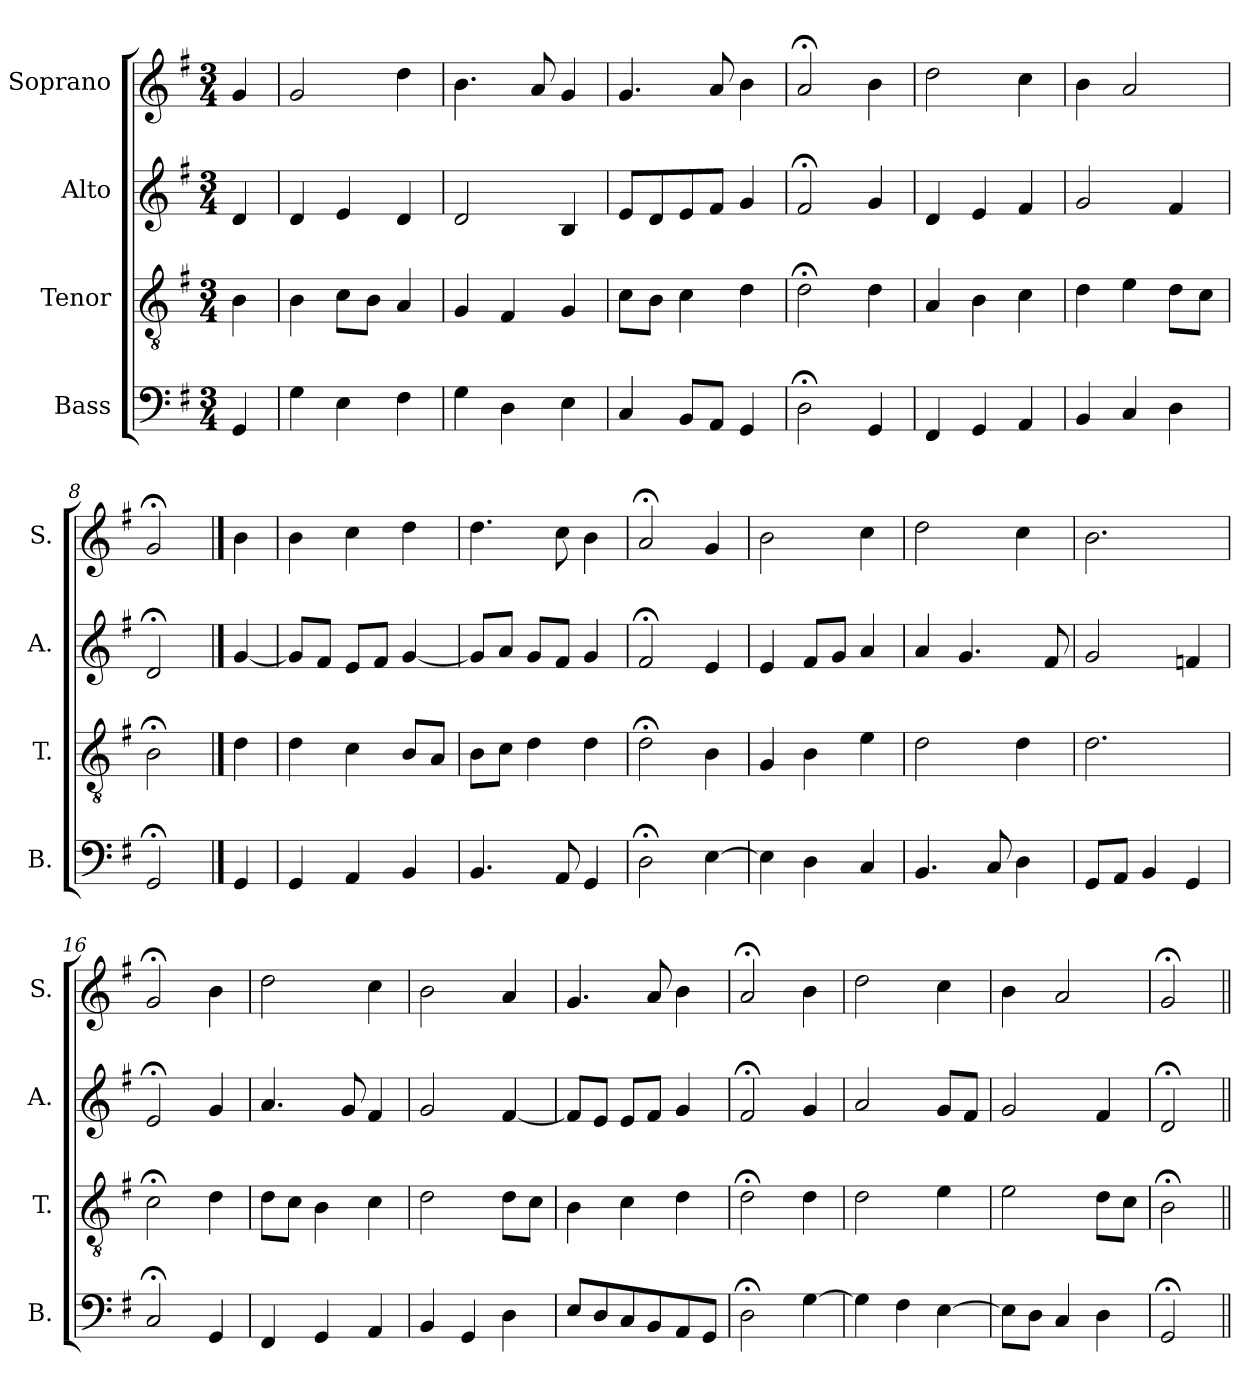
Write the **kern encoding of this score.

**kern	**kern	**kern	**kern
*part4	*part3	*part2	*part1
*staff4	*staff3	*staff2	*staff1
*I"Bass	*I"Tenor	*I"Alto	*I"Soprano
*I'B.	*I'T.	*I'A.	*I'S.
*clefF4	*clefGv2	*clefG2	*clefG2
*	*ITrd7c12	*	*
*k[f#]	*k[f#]	*k[f#]	*k[f#]
*G:	*G:	*G:	*G:
*M3/4	*M3/4	*M3/4	*M3/4
=1	=1	=1	=1
4GG/	4BB\	4d/	4g/
=2	=2	=2	=2
4G\	4BB\	4d/	2g/
4E\	8C\L	4e/	.
.	8BB\J	.	.
4F#\	4AA/	4d/	4dd\
=3	=3	=3	=3
4G\	4GG/	2d/	4.b\
4D\	4FF#/	.	.
.	.	.	8a/
4E\	4GG/	4B/	4g/
=4	=4	=4	=4
4C/	8C\L	8e/L	4.g/
.	8BB\J	8d/	.
8BB/L	4C\	8e/	.
8AA/J	.	8f#/J	8a/
4GG/	4D\	4g/	4b\
=5	=5	=5	=5
2D;<\	2D;<\	2f#;</	2a;</
4GG/	4D\	4g/	4b\
=6	=6	=6	=6
4FF#/	4AA/	4d/	2dd\
4GG/	4BB\	4e/	.
4AA/	4C\	4f#/	4cc\
=7	=7	=7	=7
4BB/	4D\	2g/	4b\
4C/	4E\	.	2a/
4D\	8D\L	4f#/	.
.	8C\J	.	.
!!LO:LB:g=z
=8	=8	=8	=8
2GG;</	2BB;<\	2d;</	2g;</
==9	==9	==9	==9
4GG/	4D\	[4g/	4b\
=10	=10	=10	=10
4GG/	4D\	8g/L]	4b\
.	.	8f#/J	.
4AA/	4C\	8e/L	4cc\
.	.	8f#/J	.
4BB/	8BB/L	[4g/	4dd\
.	8AA/J	.	.
=11	=11	=11	=11
4.BB/	8BB\L	8g/L]	4.dd\
.	8C\J	8a/J	.
.	4D\	8g/L	.
8AA/	.	8f#/J	8cc\
4GG/	4D\	4g/	4b\
=12	=12	=12	=12
2D;<\	2D;<\	2f#;</	2a;</
[4E\	4BB\	4e/	4g/
=13	=13	=13	=13
4E\]	4GG/	4e/	2b\
4D\	4BB\	8f#/L	.
.	.	8g/J	.
4C/	4E\	4a/	4cc\
=14	=14	=14	=14
4.BB/	2D\	4a/	2dd\
.	.	4.g/	.
8C/	.	.	.
4D\	4D\	.	4cc\
.	.	8f#/	.
!!LO:PB:g=z
=15	=15	=15	=15
8GG/L	2.D\	2g/	2.b\
8AA/J	.	.	.
4BB/	.	.	.
4GG/	.	4fn/	.
=16	=16	=16	=16
2C;</	2C;<\	2e;</	2g;</
4GG/	4D\	4g/	4b\
=17	=17	=17	=17
4FF#/	8D\L	4.a/	2dd\
.	8C\J	.	.
4GG/	4BB\	.	.
.	.	8g/	.
4AA/	4C\	4f#/	4cc\
=18	=18	=18	=18
4BB/	2D\	2g/	2b\
4GG/	.	.	.
4D\	8D\L	[4f#/	4a/
.	8C\J	.	.
!!LO:LB:g=z
=19	=19	=19	=19
8E/L	4BB\	8f#/L]	4.g/
8D/	.	8e/J	.
8C/	4C\	8e/L	.
8BB/	.	8f#/J	8a/
8AA/	4D\	4g/	4b\
8GG/J	.	.	.
=20	=20	=20	=20
2D;<\	2D;<\	2f#;</	2a;</
[4G\	4D\	4g/	4b\
=21	=21	=21	=21
4G\]	2D\	2a/	2dd\
4F#\	.	.	.
[4E\	4E\	8g/L	4cc\
.	.	8f#/J	.
=22	=22	=22	=22
8E\L]	2E\	2g/	4b\
8D\J	.	.	.
4C/	.	.	2a/
4D\	8D\L	4f#/	.
.	8C\J	.	.
=23	=23	=23	=23
2GG;</	2BB;<\	2d;</	2g;</
=||	=||	=||	=||
*-	*-	*-	*-
